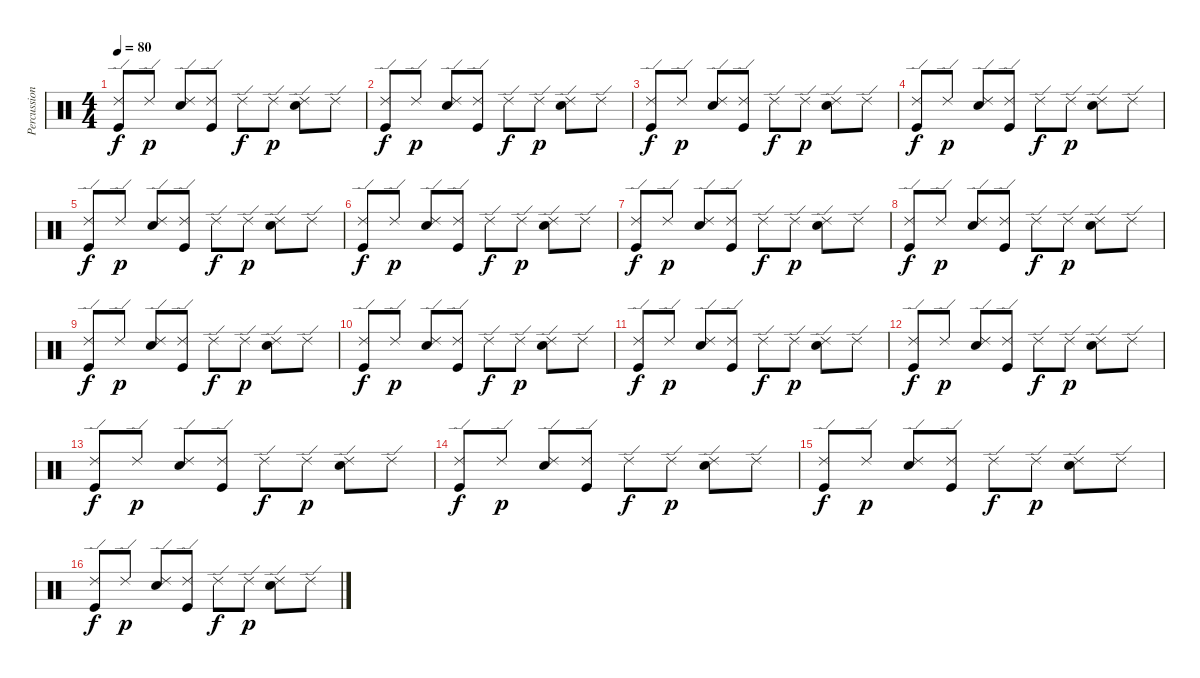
\track ("Percussion" "Percussion") {instrument percussion}
\staff {score}
\articulation defaults
\ts (4 4)
\tempo 80
\clef neutral
\ks c
("Ride (edge) 2" "Kick (hit)").8{dy f} "Ride (edge) 2".8{dy p} ("Ride (edge) 2" "Snare (hit) 2").8 ("Ride (edge) 2" "Kick (hit)").8 "Ride (edge) 2".8{dy f} "Ride (edge) 2".8{dy p} ("Ride (edge) 2" "Snare (hit) 2").8 "Ride (edge) 2".8 |
("Ride (edge) 2" "Kick (hit)").8{dy f} "Ride (edge) 2".8{dy p} ("Ride (edge) 2" "Snare (hit) 2").8 ("Ride (edge) 2" "Kick (hit)").8 "Ride (edge) 2".8{dy f} "Ride (edge) 2".8{dy p} ("Ride (edge) 2" "Snare (hit) 2").8 "Ride (edge) 2".8 |
("Ride (edge) 2" "Kick (hit)").8{dy f} "Ride (edge) 2".8{dy p} ("Ride (edge) 2" "Snare (hit) 2").8 ("Ride (edge) 2" "Kick (hit)").8 "Ride (edge) 2".8{dy f} "Ride (edge) 2".8{dy p} ("Ride (edge) 2" "Snare (hit) 2").8 "Ride (edge) 2".8 |
("Ride (edge) 2" "Kick (hit)").8{dy f} "Ride (edge) 2".8{dy p} ("Ride (edge) 2" "Snare (hit) 2").8 ("Ride (edge) 2" "Kick (hit)").8 "Ride (edge) 2".8{dy f} "Ride (edge) 2".8{dy p} ("Ride (edge) 2" "Snare (hit) 2").8 "Ride (edge) 2".8 |
("Ride (edge) 2" "Kick (hit)").8{dy f} "Ride (edge) 2".8{dy p} ("Ride (edge) 2" "Snare (hit) 2").8 ("Ride (edge) 2" "Kick (hit)").8 "Ride (edge) 2".8{dy f} "Ride (edge) 2".8{dy p} ("Ride (edge) 2" "Snare (hit) 2").8 "Ride (edge) 2".8 |
("Ride (edge) 2" "Kick (hit)").8{dy f} "Ride (edge) 2".8{dy p} ("Ride (edge) 2" "Snare (hit) 2").8 ("Ride (edge) 2" "Kick (hit)").8 "Ride (edge) 2".8{dy f} "Ride (edge) 2".8{dy p} ("Ride (edge) 2" "Snare (hit) 2").8 "Ride (edge) 2".8 |
("Ride (edge) 2" "Kick (hit)").8{dy f} "Ride (edge) 2".8{dy p} ("Ride (edge) 2" "Snare (hit) 2").8 ("Ride (edge) 2" "Kick (hit)").8 "Ride (edge) 2".8{dy f} "Ride (edge) 2".8{dy p} ("Ride (edge) 2" "Snare (hit) 2").8 "Ride (edge) 2".8 |
("Ride (edge) 2" "Kick (hit)").8{dy f} "Ride (edge) 2".8{dy p} ("Ride (edge) 2" "Snare (hit) 2").8 ("Ride (edge) 2" "Kick (hit)").8 "Ride (edge) 2".8{dy f} "Ride (edge) 2".8{dy p} ("Ride (edge) 2" "Snare (hit) 2").8 "Ride (edge) 2".8 |
("Ride (edge) 2" "Kick (hit)").8{dy f} "Ride (edge) 2".8{dy p} ("Ride (edge) 2" "Snare (hit) 2").8 ("Ride (edge) 2" "Kick (hit)").8 "Ride (edge) 2".8{dy f} "Ride (edge) 2".8{dy p} ("Ride (edge) 2" "Snare (hit) 2").8 "Ride (edge) 2".8 |
("Ride (edge) 2" "Kick (hit)").8{dy f} "Ride (edge) 2".8{dy p} ("Ride (edge) 2" "Snare (hit) 2").8 ("Ride (edge) 2" "Kick (hit)").8 "Ride (edge) 2".8{dy f} "Ride (edge) 2".8{dy p} ("Ride (edge) 2" "Snare (hit) 2").8 "Ride (edge) 2".8 |
("Ride (edge) 2" "Kick (hit)").8{dy f} "Ride (edge) 2".8{dy p} ("Ride (edge) 2" "Snare (hit) 2").8 ("Ride (edge) 2" "Kick (hit)").8 "Ride (edge) 2".8{dy f} "Ride (edge) 2".8{dy p} ("Ride (edge) 2" "Snare (hit) 2").8 "Ride (edge) 2".8 |
("Ride (edge) 2" "Kick (hit)").8{dy f} "Ride (edge) 2".8{dy p} ("Ride (edge) 2" "Snare (hit) 2").8 ("Ride (edge) 2" "Kick (hit)").8 "Ride (edge) 2".8{dy f} "Ride (edge) 2".8{dy p} ("Ride (edge) 2" "Snare (hit) 2").8 "Ride (edge) 2".8 |
("Ride (edge) 2" "Kick (hit)").8{dy f} "Ride (edge) 2".8{dy p} ("Ride (edge) 2" "Snare (hit) 2").8 ("Ride (edge) 2" "Kick (hit)").8 "Ride (edge) 2".8{dy f} "Ride (edge) 2".8{dy p} ("Ride (edge) 2" "Snare (hit) 2").8 "Ride (edge) 2".8 |
("Ride (edge) 2" "Kick (hit)").8{dy f} "Ride (edge) 2".8{dy p} ("Ride (edge) 2" "Snare (hit) 2").8 ("Ride (edge) 2" "Kick (hit)").8 "Ride (edge) 2".8{dy f} "Ride (edge) 2".8{dy p} ("Ride (edge) 2" "Snare (hit) 2").8 "Ride (edge) 2".8 |
("Ride (edge) 2" "Kick (hit)").8{dy f} "Ride (edge) 2".8{dy p} ("Ride (edge) 2" "Snare (hit) 2").8 ("Ride (edge) 2" "Kick (hit)").8 "Ride (edge) 2".8{dy f} "Ride (edge) 2".8{dy p} ("Ride (edge) 2" "Snare (hit) 2").8 "Ride (edge) 2".8 |
("Ride (edge) 2" "Kick (hit)").8{dy f} "Ride (edge) 2".8{dy p} ("Ride (edge) 2" "Snare (hit) 2").8 ("Ride (edge) 2" "Kick (hit)").8 "Ride (edge) 2".8{dy f} "Ride (edge) 2".8{dy p} ("Ride (edge) 2" "Snare (hit) 2").8 "Ride (edge) 2".8
